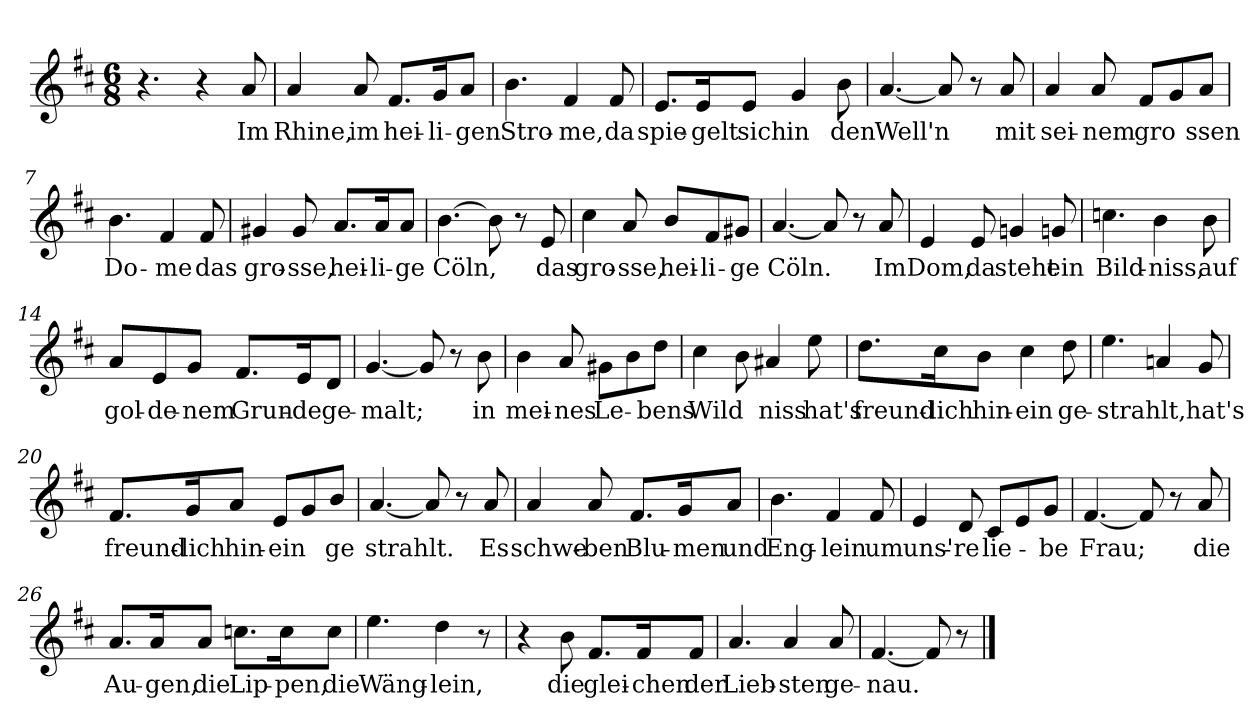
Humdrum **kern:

**kern	**text
*part1	*part1
*staff1	*staff1
*clefG2	*
*k[f#c#]	*
*M6/8	*
=1	=1
4.r	.
4r	.
!	!LO:LY:b
8a/	Im
=2	=2
!	!LO:LY:b
4a/	Rhine,
!	!LO:LY:b
8a/	im
!	!LO:LY:b
8.f#/L	hei-
!	!LO:LY:b
16g/K	-li-
!	!LO:LY:b
8a/J	-gen
=3	=3
!	!LO:LY:b
4.b\	Stro-
!	!LO:LY:b
4f#/	-me,
!	!LO:LY:b
8f#/	da
=4	=4
!	!LO:LY:b
8.e/L	spie-
!	!LO:LY:b
16e/K	-gelt
!	!LO:LY:b
8e/J	sich
!	!LO:LY:b
4g/	in
!	!LO:LY:b
8b\	den
=5	=5
!	!LO:LY:b
[4.a/	Well'n
8a/]	.
8r	.
!	!LO:LY:b
8a/	mit
=6	=6
!	!LO:LY:b
4a/	sei-
!	!LO:LY:b
8a/	-nem
!	!LO:LY:b
8f#/L	gro
8g/	.
!	!LO:LY:b
8a/J	-ssen
=7	=7
!	!LO:LY:b
4.b\	Do-
!	!LO:LY:b
4f#/	-me
!	!LO:LY:b
8f#/	das
!!LO:LB:g=z
=8	=8
!	!LO:LY:b
4g#X/	gro-
!	!LO:LY:b
8g#/	-sse,
!	!LO:LY:b
8.a/L	hei-
!	!LO:LY:b
16a/K	-li-
!	!LO:LY:b
8a/J	-ge
=9	=9
!	!LO:LY:b
[4.b\	Cöln,
8b\]	.
8r	.
!	!LO:LY:b
8e/	das
=10	=10
!	!LO:LY:b
4cc#\	gro-
!	!LO:LY:b
8a/	-sse,
!	!LO:LY:b
8b/L	hei-
!	!LO:LY:b
8f#/	-li-
!	!LO:LY:b
8g#X/J	-ge
=11	=11
!	!LO:LY:b
[4.a/	Cöln.
8a/]	.
8r	.
!	!LO:LY:b
8a/	Im
=12	=12
!	!LO:LY:b
4e/	Dom,
!	!LO:LY:b
8e/	da
!	!LO:LY:b
4gn/	steht
!	!LO:LY:b
8gn/	ein
=13	=13
!	!LO:LY:b
4.ccn\	Bild-
!	!LO:LY:b
4b\	-niss,
!	!LO:LY:b
8b\	auf
!!LO:LB:g=z
=14	=14
!	!LO:LY:b
8a/L	gol-
!	!LO:LY:b
8e/	-de-
!	!LO:LY:b
8g/J	-nem
!	!LO:LY:b
8.f#/L	Grun-
!	!LO:LY:b
16e/K	-de
!	!LO:LY:b
8d/J	ge-
=15	=15
!	!LO:LY:b
[4.g/	-malt;
8g/]	.
8r	.
!	!LO:LY:b
8b\	in
=16	=16
!	!LO:LY:b
4b\	mei-
!	!LO:LY:b
8a/	-nes
!	!LO:LY:b
8g#X\L	Le-
8b\	.
!	!LO:LY:b
8dd\J	-bens
=17	=17
!	!LO:LY:b
4cc#\	Wild
8b\	.
!	!LO:LY:b
4a#X/	-niss
!	!LO:LY:b
8ee\	hat's
=18	=18
!	!LO:LY:b
8.dd\L	freund-
!	!LO:LY:b
16cc#\K	-lich
!	!LO:LY:b
8b\J	hin-
!	!LO:LY:b
4cc#\	-ein
!	!LO:LY:b
8dd\	ge-
=19	=19
!	!LO:LY:b
4.ee\	-strahlt,
4an/	.
!	!LO:LY:b
8g/	hat's
!!LO:LB:g=z
=20	=20
!	!LO:LY:b
8.f#/L	freund-
!	!LO:LY:b
16g/K	-lich
!	!LO:LY:b
8a/J	hin-
!	!LO:LY:b
8e/L	-ein
8g/	.
!	!LO:LY:b
8b/J	ge
=21	=21
!	!LO:LY:b
[4.a/	strahlt.
8a/]	.
8r	.
!	!LO:LY:b
8a/	Es
=22	=22
!	!LO:LY:b
4a/	schwe-
!	!LO:LY:b
8a/	-ben
!	!LO:LY:b
8.f#/L	Blu-
!	!LO:LY:b
16g/K	-men
!	!LO:LY:b
8a/J	und
=23	=23
!	!LO:LY:b
4.b\	Eng-
!	!LO:LY:b
4f#/	-lein
!	!LO:LY:b
8f#/	um
=24	=24
!	!LO:LY:b
4e/	uns'-
!	!LO:LY:b
8d/	-re
!	!LO:LY:b
8c#/L	lie-
8e/	.
!	!LO:LY:b
8g/J	-be
=25	=25
!	!LO:LY:b
[4.f#/	Frau;
8f#/]	.
8r	.
!	!LO:LY:b
8a/	die
!!LO:LB:g=z
=26	=26
!	!LO:LY:b
8.a/L	Au-
!	!LO:LY:b
16a/K	-gen,
!	!LO:LY:b
8a/J	die
!	!LO:LY:b
8.ccn\L	Lip-
!	!LO:LY:b
16cc\K	-pen,
!	!LO:LY:b
8cc\J	die
=27	=27
!	!LO:LY:b
4.ee\	Wäng-
!	!LO:LY:b
4dd\	lein,
8r	.
=28	=28
4r	.
!	!LO:LY:b
8b\	die
!	!LO:LY:b
8.f#/L	glei-
!	!LO:LY:b
16f#/K	-chen
!	!LO:LY:b
8f#/J	der
=29	=29
!	!LO:LY:b
4.a/	Lieb-
!	!LO:LY:b
4a/	-sten
!	!LO:LY:b
8a/	ge-
=30	=30
!	!LO:LY:b
[4.f#/	-nau.
8f#/]	.
8r	.
==	==
*-	*-
